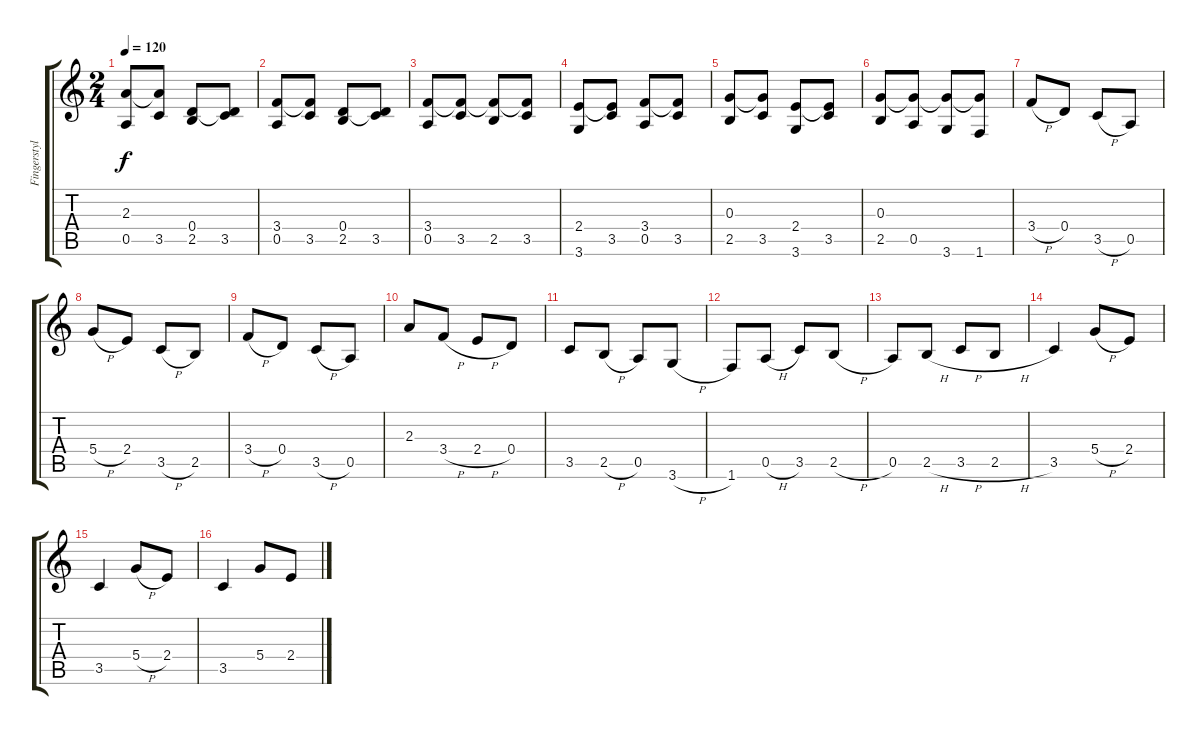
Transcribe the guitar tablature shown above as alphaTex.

\track ("Fingerstyle guitar" "Fingerstyl") {instrument acousticguitarnylon}
\staff {score tabs}
\tuning (E4 B3 G3 D3 A2 E2) {hide}
\ts (2 4)
\tempo 120
\clef g2
\ks c
(2.3 0.5).8{dy f} (2.3{t} 3.5).8 (0.4 2.5).8 (0.4{t} 3.5).8 |
(3.4 0.5).8 (3.4{t} 3.5).8 (0.4 2.5).8 (0.4{t} 3.5).8 |
(3.4 0.5).8 (3.4{t} 3.5).8 (3.4{t} 2.5).8 (3.4{t} 3.5).8 |
(2.4 3.6).8 (2.4{t} 3.5).8 (3.4 0.5).8 (3.4{t} 3.5).8 |
(0.3 2.5).8 (0.3{t} 3.5).8 (2.4 3.6).8 (2.4{t} 3.5).8 |
(0.3 2.5).8 (0.3{t} 0.5).8 (0.3{t} 3.6).8 (0.3{t} 1.6).8 |
3.4{h}.8 0.4.8 3.5{h}.8 0.5.8 |
5.4{h}.8 2.4.8 3.5{h}.8 2.5.8 |
3.4{h}.8 0.4.8 3.5{h}.8 0.5.8 |
2.3.8 3.4{h}.8 2.4{h}.8 0.4.8 |
3.5.8 2.5{h}.8 0.5.8 3.6{h}.8 |
1.6.8 0.5{h}.8 3.5.8 2.5{h}.8 |
0.5.8 2.5{h}.8 3.5{h}.8 2.5{h}.8 |
3.5.4 5.4{h}.8 2.4.8 |
3.5.4 5.4{h}.8 2.4.8 |
3.5.4 5.4.8 2.4.8
